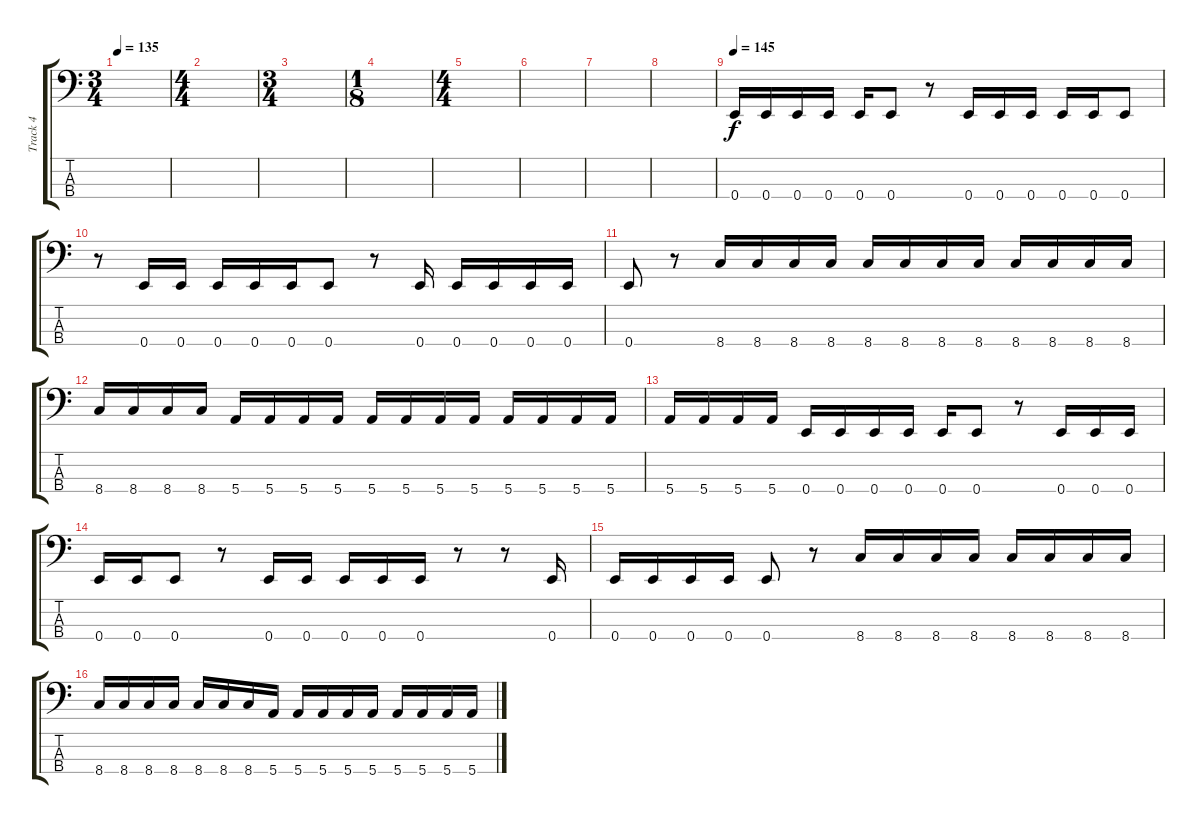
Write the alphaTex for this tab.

\track ("Track 4" "Track 4") {instrument electricbassfinger}
\staff {score tabs}
\tuning (G2 D2 A1 E1) {hide}
\ts (3 4)
\tempo 135
\clef f4
\ks c
|
\ts (4 4)
|
\ts (3 4)
|
\ts (1 8)
|
\ts (4 4)
|
|
|
|
\tempo 145
0.4.16 0.4.16 0.4.16 0.4.16 0.4.16 0.4.8 r.8 0.4.16 0.4.16 0.4.16 0.4.16 0.4.16 0.4.8 |
r.8 0.4.16 0.4.16 0.4.16 0.4.16 0.4.16 0.4.8 r.8 0.4.16 0.4.16 0.4.16 0.4.16 0.4.16 |
0.4.8 r.8 8.4.16 8.4.16 8.4.16 8.4.16 8.4.16 8.4.16 8.4.16 8.4.16 8.4.16 8.4.16 8.4.16 8.4.16 |
8.4.16 8.4.16 8.4.16 8.4.16 5.4.16 5.4.16 5.4.16 5.4.16 5.4.16 5.4.16 5.4.16 5.4.16 5.4.16 5.4.16 5.4.16 5.4.16 |
5.4.16 5.4.16 5.4.16 5.4.16 0.4.16 0.4.16 0.4.16 0.4.16 0.4.16 0.4.8 r.8 0.4.16 0.4.16 0.4.16 |
0.4.16 0.4.16 0.4.8 r.8 0.4.16 0.4.16 0.4.16 0.4.16 0.4.16 r.8 r.8 0.4.16 |
0.4.16 0.4.16 0.4.16 0.4.16 0.4.8 r.8 8.4.16 8.4.16 8.4.16 8.4.16 8.4.16 8.4.16 8.4.16 8.4.16 |
8.4.16 8.4.16 8.4.16 8.4.16 8.4.16 8.4.16 8.4.16 5.4.16 5.4.16 5.4.16 5.4.16 5.4.16 5.4.16 5.4.16 5.4.16 5.4.16
